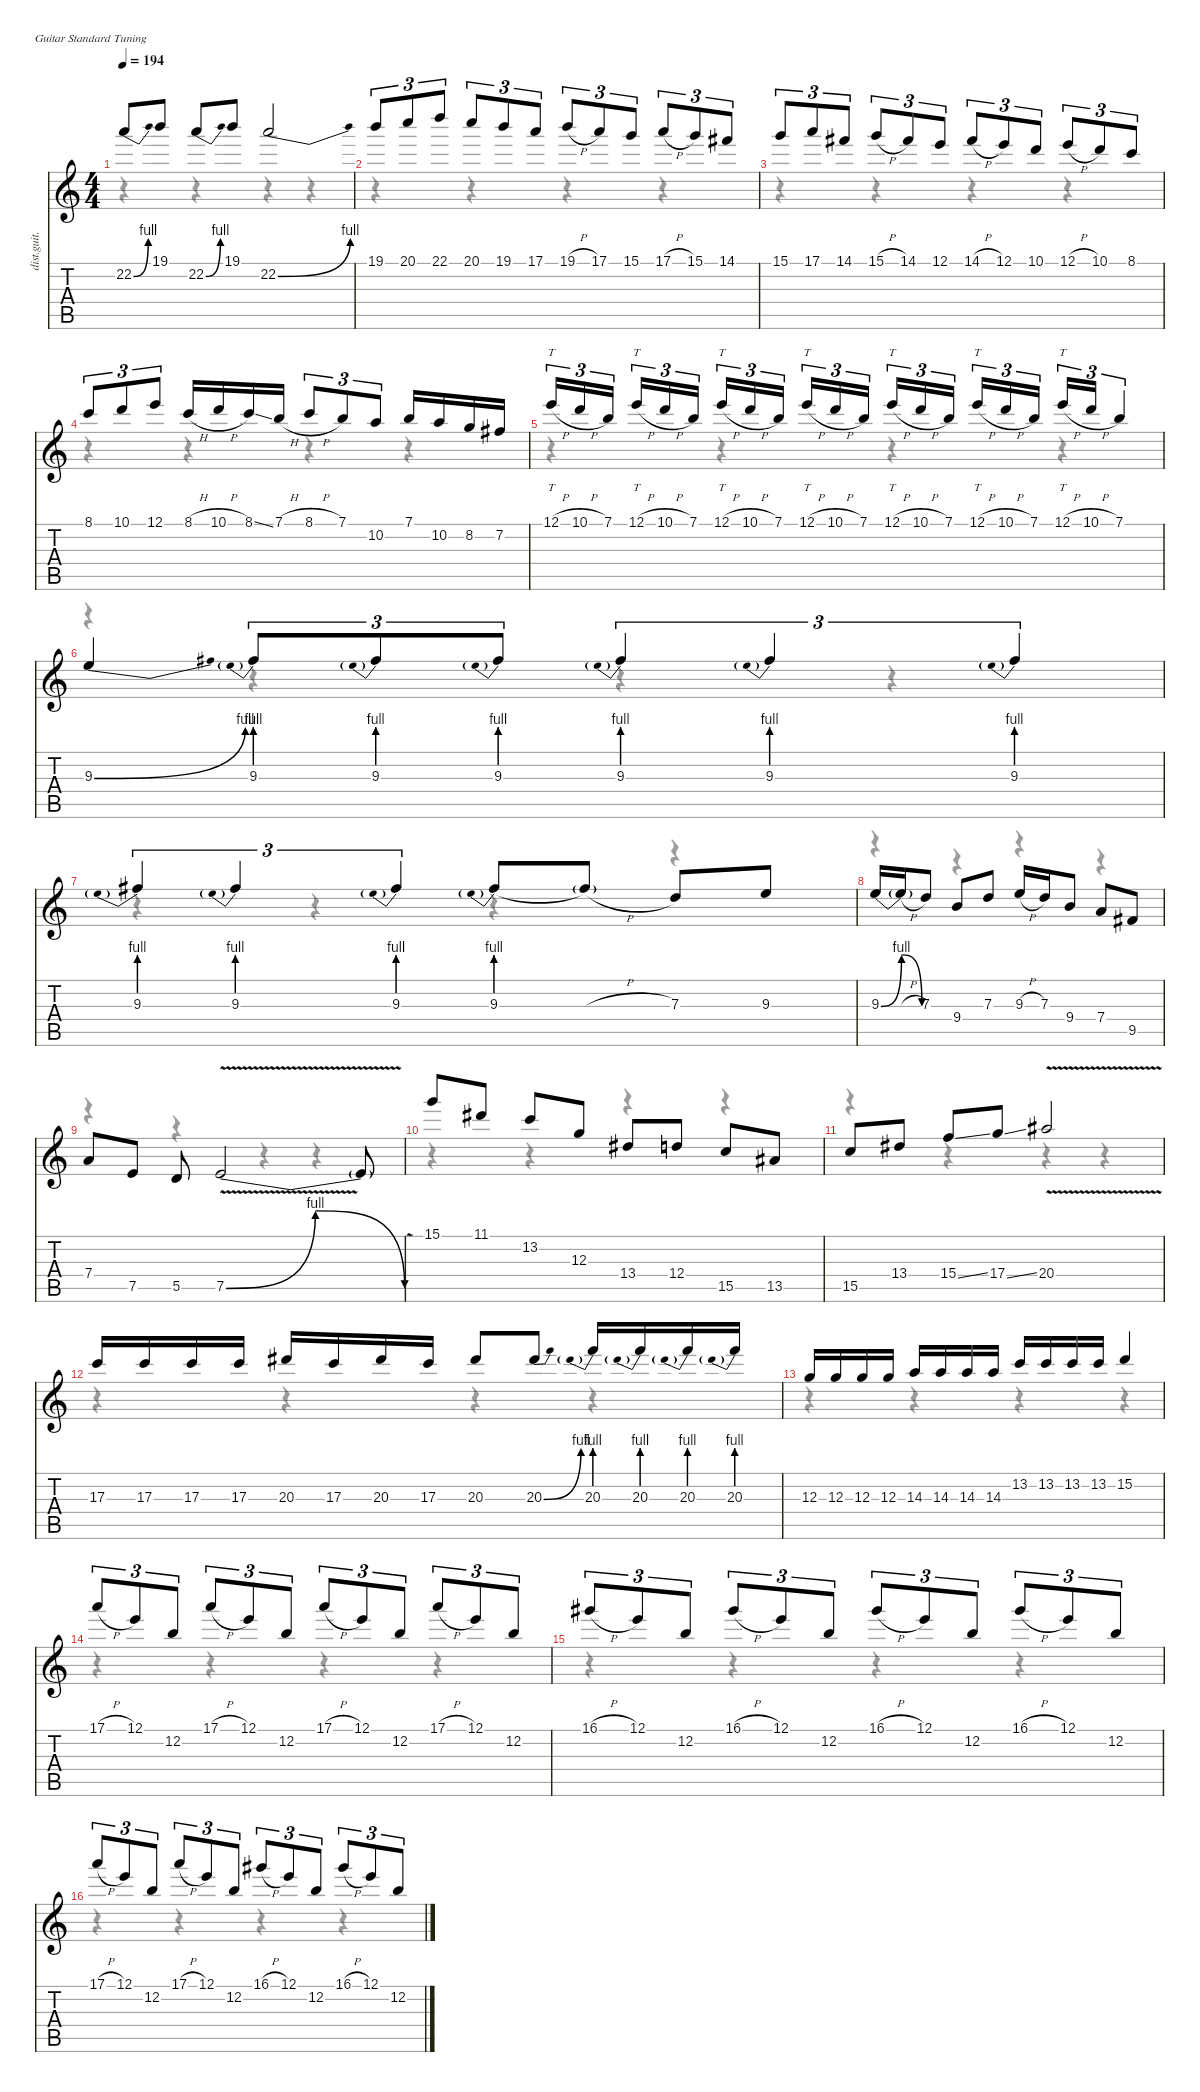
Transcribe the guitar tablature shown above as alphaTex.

\defaultSystemsLayout 4
\hideDynamics
\bracketExtendMode nobrackets
\otherSystemsTrackNameOrientation horizontal
\track ("Kirk Hammett (Lead Guitar)" "dist.guit.") {instrument distortionguitar}
\staff {score tabs}
\tuning (E4 B3 G3 D3 A2 E2)
\voice
\ts (4 4)
\tempo 194
\clef g2
\ks c
22.2{be (bend 0 0 30 4)}.8{dy f beam Up} 19.1.8{beam Up} 22.2{be (bend 0 0 30 4)}.8{beam Up} 19.1.8{beam Up} 22.2{be (bend 0 0 30 4)}.2{beam Up} |
19.1.8{tu (3 2) beam Up} 20.1.8{tu (3 2) beam Up} 22.1.8{tu (3 2) beam Up} 20.1.8{tu (3 2) beam Up} 19.1.8{tu (3 2) beam Up} 17.1.8{tu (3 2) beam Up} 19.1{h}.8{tu (3 2) beam Up} 17.1.8{tu (3 2) beam Up} 15.1.8{tu (3 2) beam Up} 17.1{h}.8{tu (3 2) beam Up} 15.1.8{tu (3 2) beam Up} 14.1{acc #}.8{tu (3 2) beam Up} |
15.1.8{tu (3 2) beam Up} 17.1.8{tu (3 2) beam Up} 14.1{acc #}.8{tu (3 2) beam Up} 15.1{h}.8{tu (3 2) beam Up} 14.1{acc #}.8{tu (3 2) beam Up} 12.1.8{tu (3 2) beam Up} 14.1{h acc #}.8{tu (3 2) beam Up} 12.1.8{tu (3 2) beam Up} 10.1.8{tu (3 2) beam Up} 12.1{h}.8{tu (3 2) beam Up} 10.1.8{tu (3 2) beam Up} 8.1.8{tu (3 2) beam Up} |
8.1.8{tu (3 2) beam Up} 10.1.8{tu (3 2) beam Up} 12.1.8{tu (3 2) beam Up} 8.1{h}.16{beam Up} 10.1{h}.16{beam Up} 8.1{ss}.16{beam Up} 7.1{h}.16{beam Up} 8.1{h}.8{tu (3 2) beam Up} 7.1.8{tu (3 2) beam Up} 10.2.8{tu (3 2) beam Up} 7.1.16{beam Up} 10.2.16{beam Up} 8.2.16{beam Up} 7.2{acc #}.16{beam Up} |
12.1{h}.16{tt tu (3 2) beam Up} 10.1{h}.16{tu (3 2) beam Up} 7.1.16{tu (3 2) beam Up} 12.1{h}.16{tt tu (3 2) beam Up} 10.1{h}.16{tu (3 2) beam Up} 7.1.16{tu (3 2) beam Up} 12.1{h}.16{tt tu (3 2) beam Up} 10.1{h}.16{tu (3 2) beam Up} 7.1.16{tu (3 2) beam Up} 12.1{h}.16{tt tu (3 2) beam Up} 10.1{h}.16{tu (3 2) beam Up} 7.1.16{tu (3 2) beam Up} 12.1{h}.16{tt tu (3 2) beam Up} 10.1{h}.16{tu (3 2) beam Up} 7.1.16{tu (3 2) beam Up} 12.1{h}.16{tt tu (3 2) beam Up} 10.1{h}.16{tu (3 2) beam Up} 7.1.16{tu (3 2) beam Up} 12.1{h}.16{tt tu (3 2) beam Up} 10.1{h}.16{tu (3 2) beam Up} 7.1.4{tu (3 2) beam Up} |
9.3{be (bend 0 0 30 4)}.4{beam Up} 9.3{be (prebend 0 4 60 4)}.8{tu (3 2) beam Up} 9.3{be (prebend 0 4 60 4)}.8{tu (3 2) beam Up} 9.3{be (prebend 0 4 60 4)}.8{tu (3 2) beam Up} 9.3{be (prebend 0 4 60 4)}.4{tu (3 2) beam Up} 9.3{be (prebend 0 4 60 4)}.4{tu (3 2) beam Up} 9.3{be (prebend 0 4 60 4)}.4{tu (3 2) beam Up} |
9.3{be (prebend 0 4 60 4)}.4{tu (3 2) beam Up} 9.3{be (prebend 0 4 60 4)}.4{tu (3 2) beam Up} 9.3{be (prebend 0 4 60 4)}.4{tu (3 2) beam Up} 9.3{be (prebend 0 4 60 4)}.8{beam Up} 9.3{h t}.8{beam Up} 7.3.8{beam Up} 9.3.8{beam Up} |
9.3{be (bendrelease 0 0 30 4 30 4 60 0)}.16{beam Up} 9.3{h t}.16{beam Up} 7.3.8{beam Up} 9.4.8{beam Up} 7.3.8{beam Up} 9.3{h}.16{beam Up} 7.3.16{beam Up} 9.4.8{beam Up} 7.4.8{beam Up} 9.5{acc #}.8{beam Up} |
7.4.8{beam Up} 7.5.8{beam Up} 5.5.8{beam Up} 7.5{be (bendrelease 0 0 30 4 30 4 60 0) v}.2{beam Up} 7.5{v t}.8{beam Up} |
15.1.8{beam Up} 11.1{acc #}.8{beam Up} 13.2.8{beam Up} 12.3.8{beam Up} 13.4{acc #}.8{beam Up} 12.4.8{beam Up} 15.5.8{beam Up} 13.5{acc #}.8{beam Up} |
15.5.8{beam Up} 13.4{acc #}.8{beam Up} 15.4{ss}.8{beam Up} 17.4{ss}.8{beam Up} 20.4{v acc #}.2{beam Up} |
17.3.16{beam Up} 17.3.16{beam Up} 17.3.16{beam Up} 17.3.16{beam Up} 20.3{acc #}.16{beam Up} 17.3.16{beam Up} 20.3{acc #}.16{beam Up} 17.3.16{beam Up} 20.3{acc #}.8{beam Up} 20.3{be (bend 0 0 30 4) acc #}.8{beam Up} 20.3{be (prebend 0 4 60 4)}.16{beam Up} 20.3{be (prebend 0 4 60 4)}.16{beam Up} 20.3{be (prebend 0 4 60 4)}.16{beam Up} 20.3{be (prebend 0 4 60 4)}.16{beam Up} |
12.3.16{beam Up} 12.3.16{beam Up} 12.3.16{beam Up} 12.3.16{beam Up} 14.3.16{beam Up} 14.3.16{beam Up} 14.3.16{beam Up} 14.3.16{beam Up} 13.2.16{beam Up} 13.2.16{beam Up} 13.2.16{beam Up} 13.2.16{beam Up} 15.2.4{beam Up} |
17.1{h}.8{tu (3 2) beam Up} 12.1.8{tu (3 2) beam Up} 12.2.8{tu (3 2) beam Up} 17.1{h}.8{tu (3 2) beam Up} 12.1.8{tu (3 2) beam Up} 12.2.8{tu (3 2) beam Up} 17.1{h}.8{tu (3 2) beam Up} 12.1.8{tu (3 2) beam Up} 12.2.8{tu (3 2) beam Up} 17.1{h}.8{tu (3 2) beam Up} 12.1.8{tu (3 2) beam Up} 12.2.8{tu (3 2) beam Up} |
16.1{h acc #}.8{tu (3 2) beam Up} 12.1.8{tu (3 2) beam Up} 12.2.8{tu (3 2) beam Up} 16.1{h acc #}.8{tu (3 2) beam Up} 12.1.8{tu (3 2) beam Up} 12.2.8{tu (3 2) beam Up} 16.1{h acc #}.8{tu (3 2) beam Up} 12.1.8{tu (3 2) beam Up} 12.2.8{tu (3 2) beam Up} 16.1{h acc #}.8{tu (3 2) beam Up} 12.1.8{tu (3 2) beam Up} 12.2.8{tu (3 2) beam Up} |
17.1{h}.8{tu (3 2) beam Up} 12.1.8{tu (3 2) beam Up} 12.2.8{tu (3 2) beam Up} 17.1{h}.8{tu (3 2) beam Up} 12.1.8{tu (3 2) beam Up} 12.2.8{tu (3 2) beam Up} 16.1{h acc #}.8{tu (3 2) beam Up} 12.1.8{tu (3 2) beam Up} 12.2.8{tu (3 2) beam Up} 16.1{h acc #}.8{tu (3 2) beam Up} 12.1.8{tu (3 2) beam Up} 12.2.8{tu (3 2) beam Up}
\voice
\clef g2
\ottava regular
\simile none
\ks c
r.4{dy mf beam Down} r.4{beam Down} r.4{beam Down} r.4{beam Down} |
r.4{beam Down} r.4{beam Down} r.4{beam Down} r.4{beam Down} |
r.4{beam Down} r.4{beam Down} r.4{beam Down} r.4{beam Down} |
r.4{beam Down} r.4{beam Down} r.4{beam Down} r.4{beam Down} |
r.4{beam Down} r.4{beam Down} r.4{beam Down} r.4{beam Down} |
r.4{beam Down} r.4{beam Down} r.4{beam Down} r.4{beam Down} |
r.4{beam Down} r.4{beam Down} r.4{beam Down} r.4{beam Down} |
r.4{beam Down} r.4{beam Down} r.4{beam Down} r.4{beam Down} |
r.4{beam Down} r.4{beam Down} r.4{beam Down} r.4{beam Down} |
r.4{beam Down} r.4{beam Down} r.4{beam Down} r.4{beam Down} |
r.4{beam Down} r.4{beam Down} r.4{beam Down} r.4{beam Down} |
r.4{beam Down} r.4{beam Down} r.4{beam Down} r.4{beam Down} |
r.4{beam Down} r.4{beam Down} r.4{beam Down} r.4{beam Down} |
r.4{beam Down} r.4{beam Down} r.4{beam Down} r.4{beam Down} |
r.4{beam Down} r.4{beam Down} r.4{beam Down} r.4{beam Down} |
r.4{beam Down} r.4{beam Down} r.4{beam Down} r.4{beam Down}
